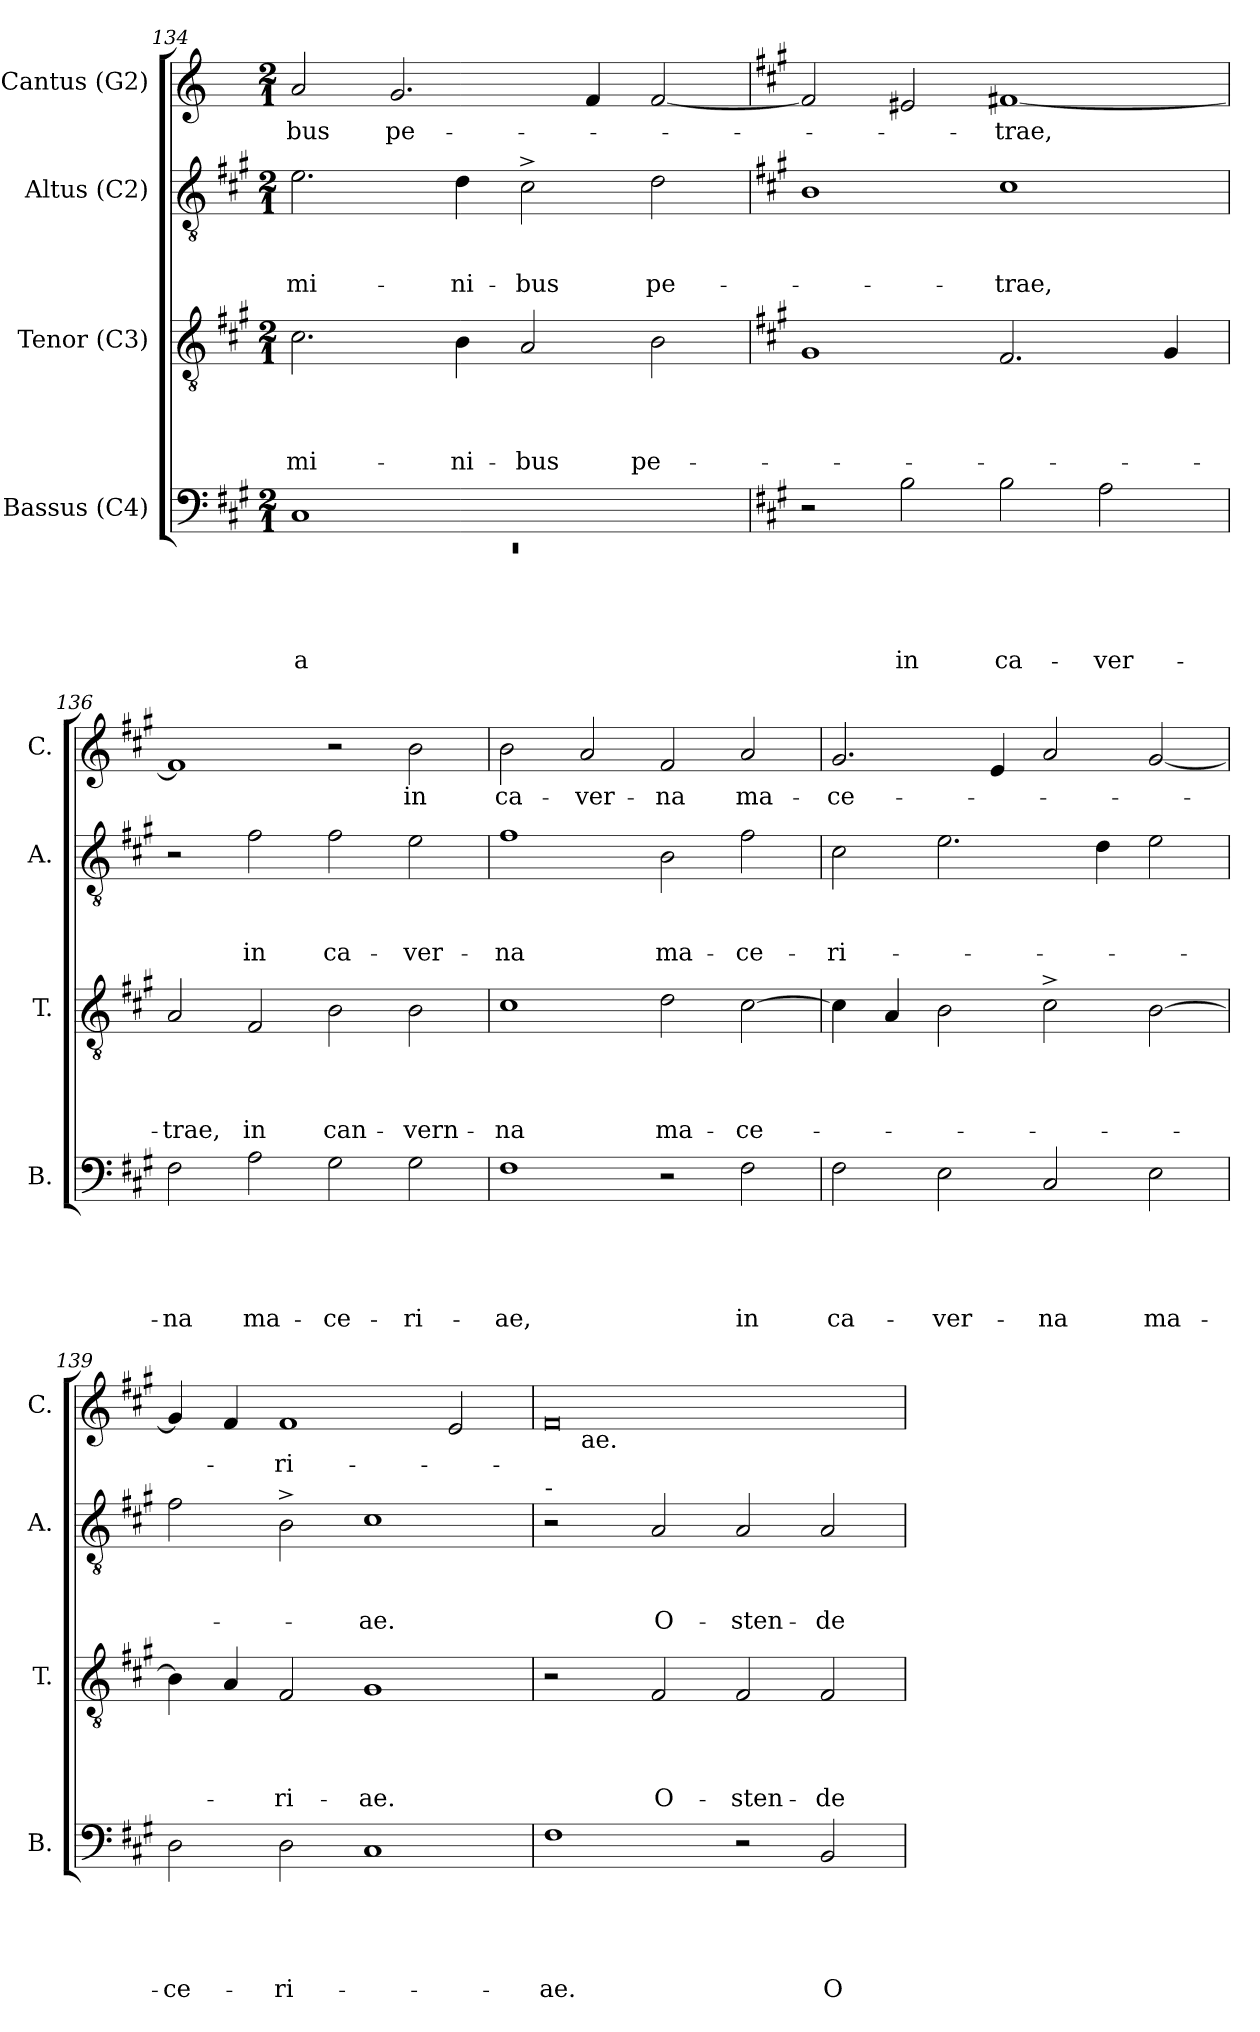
**kern	**text	**text	**text	**text	**text	**kern	**text	**text	**text	**text	**kern	**text	**text	**text	**kern	**text
*part4	*part4	*part4	*part4	*part4	*part4	*part3	*part3	*part3	*part3	*part3	*part2	*part2	*part2	*part2	*part1	*part1
*staff4	*staff4	*staff4	*staff4	*staff4	*staff4	*staff3	*staff3	*staff3	*staff3	*staff3	*staff2	*staff2	*staff2	*staff2	*staff1	*staff1
*I"Bassus (C4)	*	*	*	*	*	*I"Tenor (C3)	*	*	*	*	*I"Altus (C2)	*	*	*	*I"Cantus (G2)	*
*I'B.	*	*	*	*	*	*I'T.	*	*	*	*	*I'A.	*	*	*	*I'C.	*
*clefF4	*	*	*	*	*	*clefGv2	*	*	*	*	*clefGv2	*	*	*	*clefG2	*
*k[f#c#g#]	*	*	*	*	*	*k[f#c#g#]	*	*	*	*	*k[f#c#g#]	*	*	*	*k[]	*
*A:	*	*	*	*	*	*A:	*	*	*	*	*A:	*	*	*	*C:	*
*M2/1	*	*	*	*	*	*M2/1	*	*	*	*	*M2/1	*	*	*	*M2/1	*
=134	=134	=134	=134	=134	=134	=134	=134	=134	=134	=134	=134	=134	=134	=134	=134	=134
*^	*	*	*	*	*	*	*	*	*	*	*	*	*	*	*	*
!	!LO:N:vis=1	!	!	!	!	!LO:LY:b:rj	!	!	!	!	!LO:LY:b	!	!	!	!LO:LY:b	!	!LO:LY:b
1C#	0rEE	.	.	.	.	-a	2.c#\	.	.	.	-mi-	2.e\	.	.	-mi-	2a/	-bus
!	!	!	!	!	!	!	!	!	!	!	!	!	!	!	!	!	!LO:LY:b
.	.	.	.	.	.	.	.	.	.	.	.	.	.	.	.	2.g/	pe-
!	!	!	!	!	!	!	!	!	!	!	!LO:LY:b	!	!	!	!LO:LY:b	!	!
.	.	.	.	.	.	.	4B\	.	.	.	-ni-	4d\	.	.	-ni-	.	.
!	!	!	!	!	!	!	!	!	!	!	!LO:LY:b	!	!	!	!LO:LY:b	!	!
1ryy	.	.	.	.	.	.	2A/	.	.	.	-bus	2c#^>\	.	.	-bus	.	.
.	.	.	.	.	.	.	.	.	.	.	.	.	.	.	.	4f/	.
!	!	!	!	!	!	!	!	!	!	!	!LO:LY:b	!	!	!	!LO:LY:b	!	!
.	.	.	.	.	.	.	2B\	.	.	.	pe-	2d\	.	.	pe-	[<2f/	.
*v	*v	*	*	*	*	*	*	*	*	*	*	*	*	*	*	*	*
!!LO:LB:g=z
=135	=135	=135	=135	=135	=135	=135	=135	=135	=135	=135	=135	=135	=135	=135	=135	=135
*	*	*	*	*	*	*	*	*	*	*	*	*	*	*	*k[f#c#g#]	*
*	*	*	*	*	*	*	*	*	*	*	*	*	*	*	*A:	*
2r	.	.	.	.	.	1G#	.	.	.	.	1B	.	.	.	2f/]	.
!	!	!	!	!	!LO:LY:b	!	!	!	!	!	!	!	!	!	!	!
2B\	.	.	.	.	in	.	.	.	.	.	.	.	.	.	2e#/	.
!	!	!	!	!	!LO:LY:b	!	!	!	!	!	!	!	!	!LO:LY:b	!	!LO:LY:b
2B\	.	.	.	.	ca-	2.F#/	.	.	.	.	1c#	.	.	-trae,	[<1f#	-trae,
!	!	!	!	!	!LO:LY:b	!	!	!	!	!	!	!	!	!	!	!
2A\	.	.	.	.	-ver-	.	.	.	.	.	.	.	.	.	.	.
.	.	.	.	.	.	4G#/	.	.	.	.	.	.	.	.	.	.
=136	=136	=136	=136	=136	=136	=136	=136	=136	=136	=136	=136	=136	=136	=136	=136	=136
!	!	!	!	!	!LO:LY:b	!	!	!	!	!LO:LY:b	!	!	!	!	!	!
2F#\	.	.	.	.	-na	2A/	.	.	.	-trae,	2r	.	.	.	1f#]	.
!	!	!	!	!	!LO:LY:b	!	!	!	!	!LO:LY:b	!	!	!	!LO:LY:b	!	!
2A\	.	.	.	.	ma-	2F#/	.	.	.	in	2f#\	.	.	in	.	.
!	!	!	!	!	!LO:LY:b	!	!	!	!	!LO:LY:b:rj	!	!	!	!LO:LY:b	!	!
2G#\	.	.	.	.	-ce-	2B\	.	.	.	can-	2f#\	.	.	ca-	2r	.
!	!	!	!	!	!LO:LY:b	!	!	!	!	!LO:LY:b:rj	!	!	!	!LO:LY:b	!	!LO:LY:b
2G#\	.	.	.	.	-ri-	2B\	.	.	.	-vern-	2e\	.	.	-ver-	2b\	in
=137	=137	=137	=137	=137	=137	=137	=137	=137	=137	=137	=137	=137	=137	=137	=137	=137
!	!	!	!	!	!LO:LY:b	!	!	!	!	!LO:LY:b	!	!	!	!LO:LY:b	!	!LO:LY:b
1F#	.	.	.	.	-ae,	1c#	.	.	.	-na	1f#	.	.	-na	2b\	ca-
!	!	!	!	!	!	!	!	!	!	!	!	!	!	!	!	!LO:LY:b
.	.	.	.	.	.	.	.	.	.	.	.	.	.	.	2a/	-ver-
!	!	!	!	!	!	!	!	!	!	!LO:LY:b	!	!	!	!LO:LY:b	!	!LO:LY:b
2r	.	.	.	.	.	2d\	.	.	.	ma-	2B\	.	.	ma-	2f#/	-na
!	!	!	!	!	!LO:LY:b	!	!	!	!	!LO:LY:b	!	!	!	!LO:LY:b	!	!LO:LY:b
2F#\	.	.	.	.	in	[>2c#\	.	.	.	-ce-	2f#\	.	.	-ce-	2a/	ma-
=138	=138	=138	=138	=138	=138	=138	=138	=138	=138	=138	=138	=138	=138	=138	=138	=138
!	!	!	!	!	!LO:LY:b	!	!	!	!	!	!	!	!	!LO:LY:b	!	!LO:LY:b
2F#\	.	.	.	.	ca-	4c#\]	.	.	.	.	2c#\	.	.	-ri-	2.g#/	-ce-
.	.	.	.	.	.	4A/	.	.	.	.	.	.	.	.	.	.
!	!	!	!	!	!LO:LY:b	!	!	!	!	!	!	!	!	!	!	!
2E\	.	.	.	.	-ver-	2B\	.	.	.	.	2.e\	.	.	.	.	.
.	.	.	.	.	.	.	.	.	.	.	.	.	.	.	4e/	.
!	!	!	!	!	!LO:LY:b	!	!	!	!	!	!	!	!	!	!	!
2C#/	.	.	.	.	-na	2c#^>\	.	.	.	.	.	.	.	.	2a/	.
.	.	.	.	.	.	.	.	.	.	.	4d\	.	.	.	.	.
!	!	!	!	!	!LO:LY:b	!	!	!	!	!	!	!	!	!	!	!
2E\	.	.	.	.	ma-	[>2B\	.	.	.	.	2e\	.	.	.	[<2g#/	.
=139	=139	=139	=139	=139	=139	=139	=139	=139	=139	=139	=139	=139	=139	=139	=139	=139
!	!	!	!	!	!LO:LY:b	!	!	!	!	!	!	!	!	!	!	!
2D\	.	.	.	.	-ce-	4B\]	.	.	.	.	2f#\	.	.	.	4g#/]	.
.	.	.	.	.	.	4A/	.	.	.	.	.	.	.	.	4f#/	.
!	!	!	!	!	!LO:LY:b	!	!	!	!	!LO:LY:b	!	!	!	!	!	!LO:LY:b
2D\	.	.	.	.	-ri-	2F#/	.	.	.	-ri-	2B^>\	.	.	.	1f#	-ri-
!	!	!	!	!	!	!	!	!	!	!LO:LY:b	!	!	!	!LO:LY:b	!	!
1C#	.	.	.	.	.	1G#	.	.	.	-ae.	1c#	.	.	-ae.	.	.
.	.	.	.	.	.	.	.	.	.	.	.	.	.	.	2e/	.
!!LO:LB:g=z
=140	=140	=140	=140	=140	=140	=140	=140	=140	=140	=140	=140	=140	=140	=140	=140	=140
!	!	!	!	!	!	!	!	!	!	!	!LO:TX:a:t=-	!	!	!	!	!
!	!	!	!	!	!LO:LY:b	!	!	!	!	!	!	!	!	!	!	!
*	*	*	*	*	*	*	*	*	*	*	*	*	*	*	*^	*
1F#	.	.	.	.	-ae.	2r	.	.	.	.	2r	.	.	.	0f#	8ryy	.
!	!	!	!	!	!	!	!	!	!	!	!	!	!	!	!	!LO:TX:b:t=ae.	!
.	.	.	.	.	.	.	.	.	.	.	.	.	.	.	.	1...ryy	.
!	!	!	!	!	!	!	!	!	!	!LO:LY:b	!	!	!	!LO:LY:b	!	!	!
.	.	.	.	.	.	2F#/	.	.	.	O-	2A/	.	.	O-	.	.	.
!	!	!	!	!	!	!	!	!	!	!LO:LY:b	!	!	!	!LO:LY:b	!	!	!
2r	.	.	.	.	.	2F#/	.	.	.	-sten-	2A/	.	.	-sten-	.	.	.
!	!	!	!	!	!LO:LY:b	!	!	!	!	!LO:LY:b	!	!	!	!LO:LY:b	!	!	!
2BB/	.	.	.	.	O-	2F#/	.	.	.	-de	2A/	.	.	-de	.	.	.
*	*	*	*	*	*	*	*	*	*	*	*	*	*	*	*v	*v	*
=	=	=	=	=	=	=	=	=	=	=	=	=	=	=	=	=
*-	*-	*-	*-	*-	*-	*-	*-	*-	*-	*-	*-	*-	*-	*-	*-	*-
